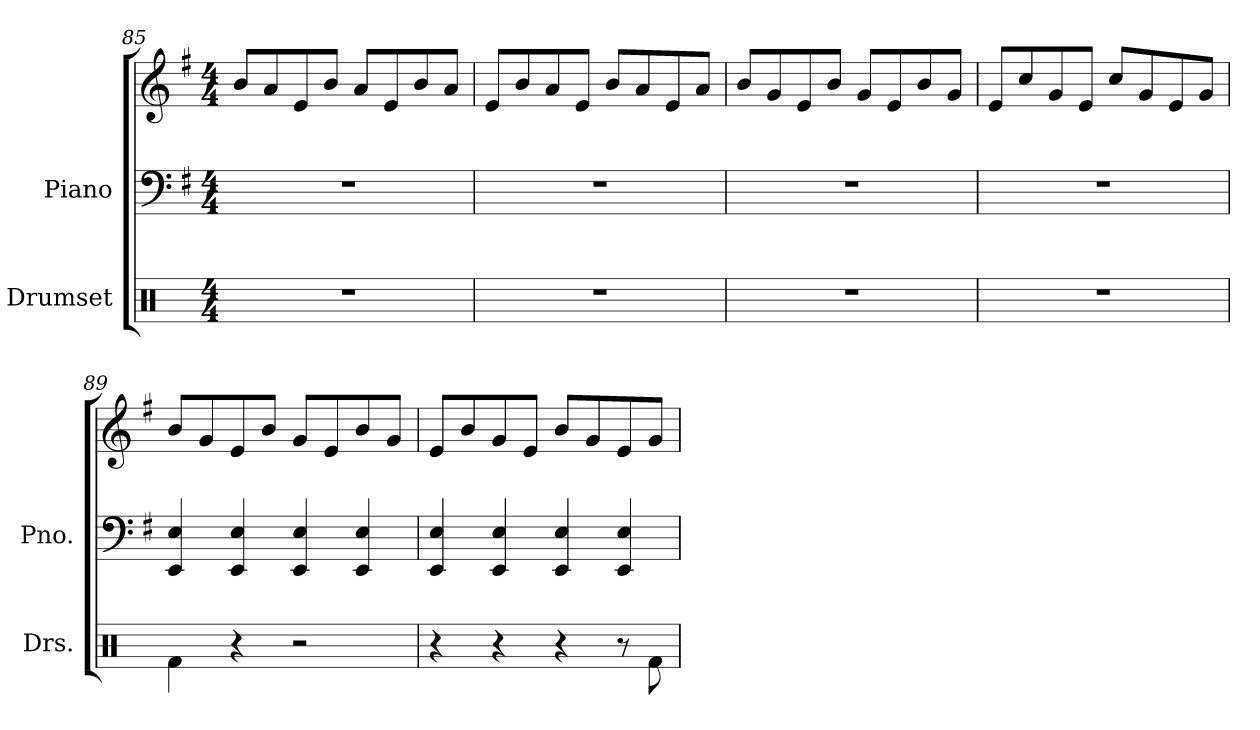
**kern	**kern	**kern
*part2	*part1	*part1
*staff3	*staff2	*staff1
*I"Drumset	*I"Piano	*
*I'Drs.	*I'Pno.	*
*clefX	*clefF4	*clefG2
*k[]	*k[f#]	*k[f#]
*M4/4	*M4/4	*M4/4
=85	=85	=85
1r	1r	8b/L
.	.	8a/
.	.	8e/
.	.	8b/J
.	.	8a/L
.	.	8e/
.	.	8b/
.	.	8a/J
!!LO:LB:g=z
=86	=86	=86
1r	1r	8e/L
.	.	8b/
.	.	8a/
.	.	8e/J
.	.	8b/L
.	.	8a/
.	.	8e/
.	.	8a/J
=87	=87	=87
1r	1r	8b/L
.	.	8g/
.	.	8e/
.	.	8b/J
.	.	8g/L
.	.	8e/
.	.	8b/
.	.	8g/J
=88	=88	=88
1r	1r	8e/L
.	.	8cc/
.	.	8g/
.	.	8e/J
.	.	8cc/L
.	.	8g/
.	.	8e/
.	.	8g/J
=89	=89	=89
4Rf\	4EE/ 4E/	8b/L
.	.	8g/
4r	4EE/ 4E/	8e/
.	.	8b/J
2r	4EE/ 4E/	8g/L
.	.	8e/
.	4EE/ 4E/	8b/
.	.	8g/J
=90	=90	=90
4r	4EE/ 4E/	8e/L
.	.	8b/
4r	4EE/ 4E/	8g/
.	.	8e/J
4r	4EE/ 4E/	8b/L
.	.	8g/
8r	4EE/ 4E/	8e/
8Rf\	.	8g/J
=	=	=
*-	*-	*-
